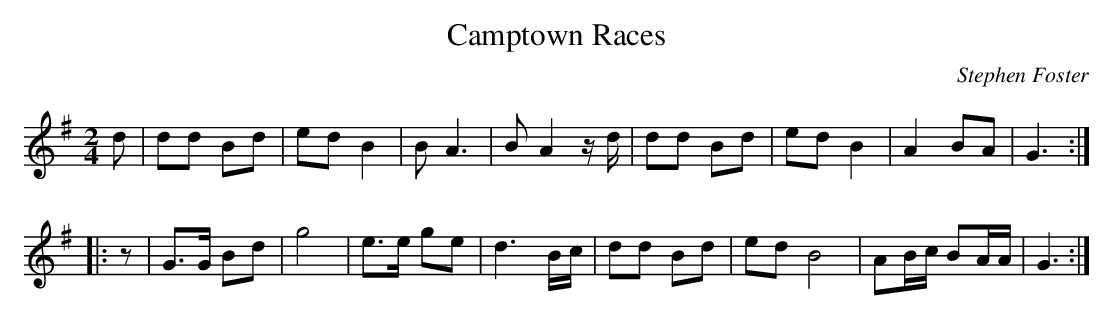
X:1
T:Camptown Races
C:Stephen Foster
M:2/4
L:1/8
K:G
d|dd Bd|ed B2|B A3|B A2 z/d/|dd Bd|ed B2|A2 BA|G3::
z|G>G Bd|g4|e>e ge|d3 B/c/|dd Bd|ed B4|AB/c/ BA/A/|G3:|
